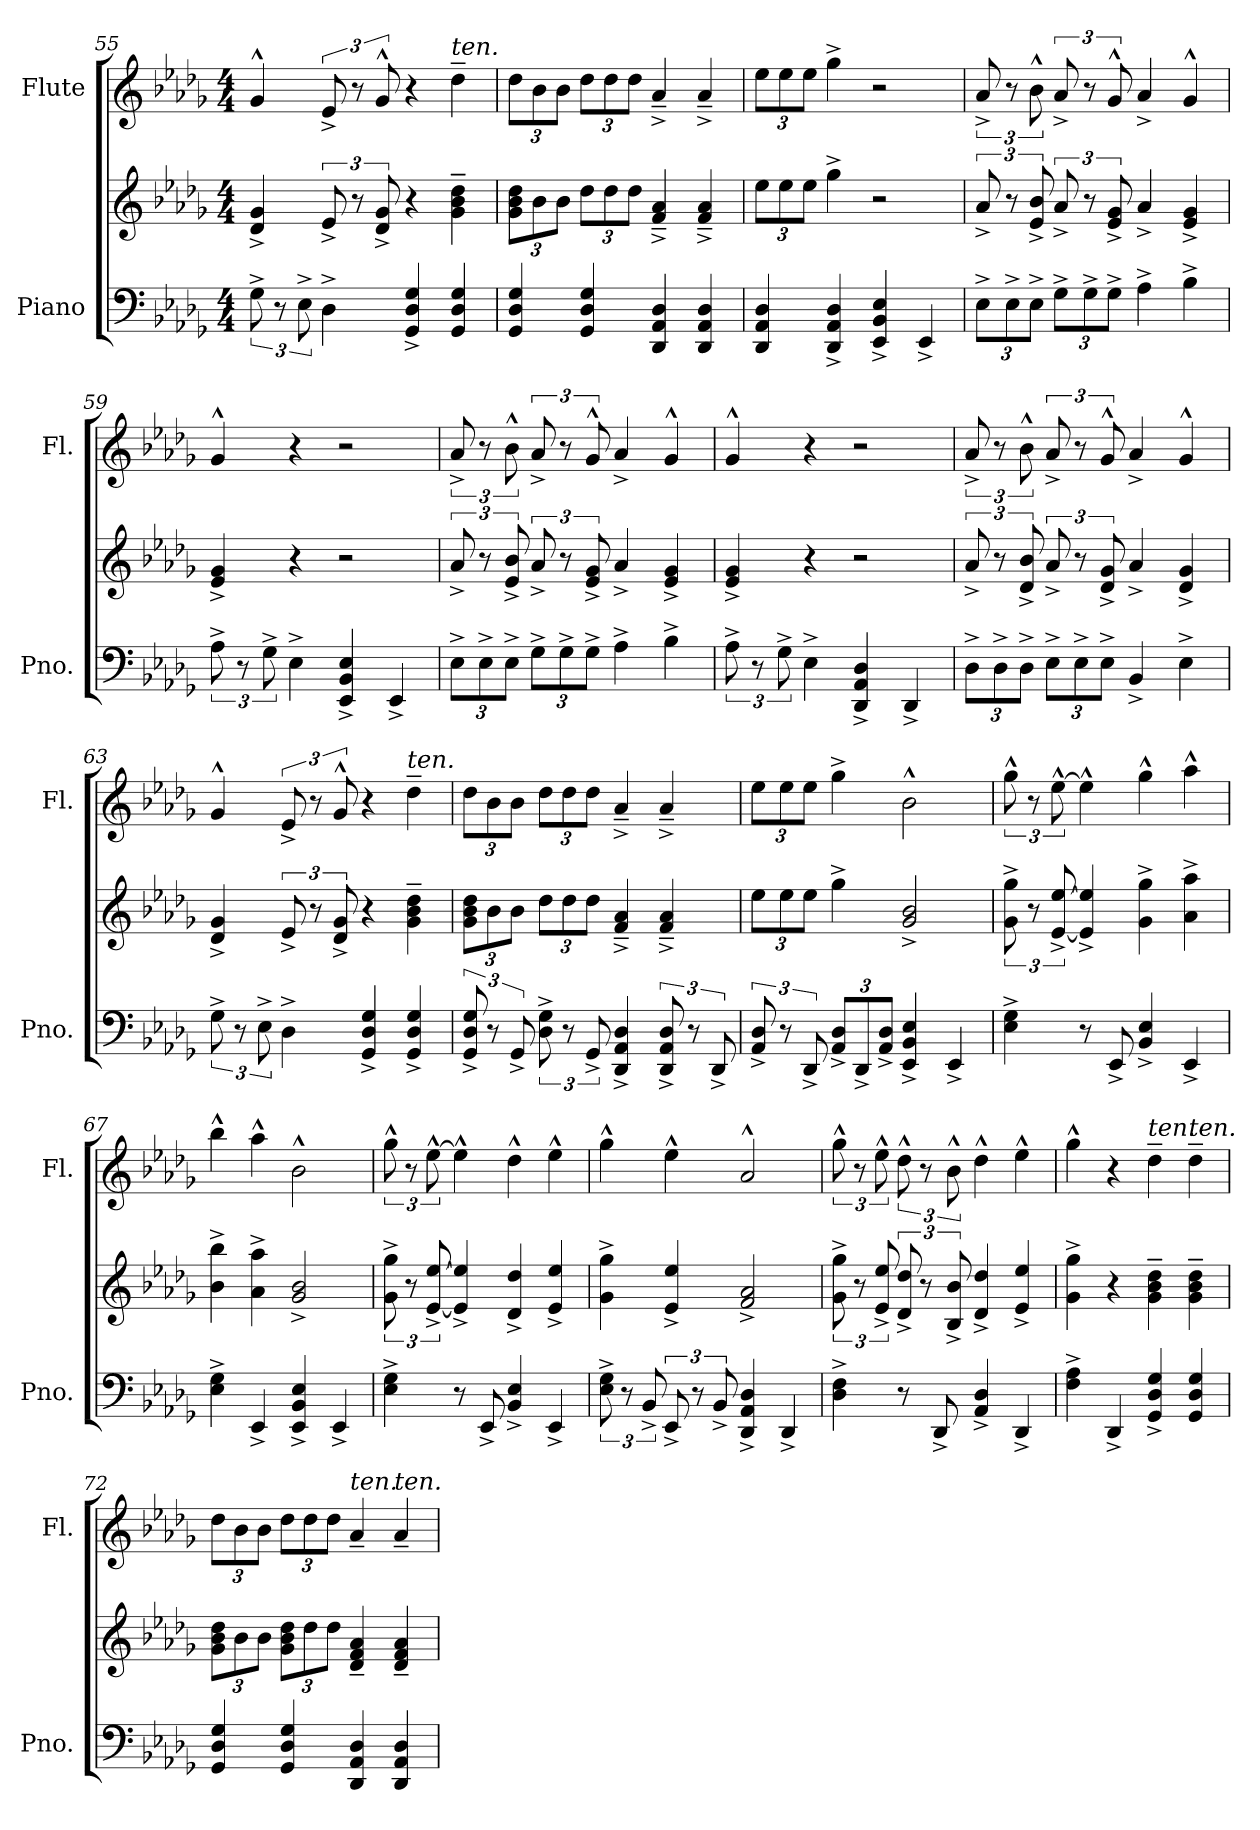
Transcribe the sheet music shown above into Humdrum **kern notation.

**kern	**kern	**kern
*part2	*part2	*part1
*staff3	*staff2	*staff1
*I"Piano	*	*I"Flute
*I'Pno.	*	*I'Fl.
*clefF4	*clefG2	*clefG2
*k[b-e-a-d-g-]	*k[b-e-a-d-g-]	*k[b-e-a-d-g-]
*D-:	*D-:	*D-:
*M4/4	*M4/4	*M4/4
=55	=55	=55
12G-^\	4d-/^ 4g-/^	4g-^^/
12r	.	.
12E-^\	.	.
4D-^\	12e-^/	12e-^/
.	12r	12r
.	12d-/^ 12g-/^	12g-^^/
4GG-/^ 4D-/^ 4G-/^	4r	4r
4GG-/ 4D-/ 4G-/	4g-\~ 4b-\~ 4dd-\~	4dd-~~~\
=56	=56	=56
*	*Xbrackettup	*Xbrackettup
4GG-/ 4D-/ 4G-/	12g-\ 12b-\ 12dd-\L	12dd-\L
.	12b-\	12b-\
.	12b-\J	12b-\J
4GG-/ 4D-/ 4G-/	12dd-\L	12dd-\L
.	12dd-\	12dd-\
.	12dd-\J	12dd-\J
4DD-/ 4AA-/ 4D-/	4f/~^ 4a-/~^	4a-~^~^/
4DD-/ 4AA-/ 4D-/	4f/~^ 4a-/~^	4a-~^~^/
!!LO:LB:g=z
=57	=57	=57
4DD-/ 4AA-/ 4D-/	12ee-\L	12ee-\L
.	12ee-\	12ee-\
.	12ee-\J	12ee-\J
4DD-/^ 4AA-/^ 4D-/^	4gg-^\	4gg-^\
4EE-/^ 4BB-/^ 4E-/^	2r	2r
4EE-^/	.	.
=58	=58	=58
*Xbrackettup	*brackettup	*brackettup
12E-^\L	12a-^/	12a-^/
12E-^\	12r	12r
12E-^\J	12e-/^ 12b-/^	12b-^^\
12G-^\L	12a-^/	12a-^/
12G-^\	12r	12r
12G-^\J	12e-/^ 12g-/^	12g-^^/
4A-^\	4a-^/	4a-^/
4B-^\	4e-/^ 4g-/^	4g-^^/
=59	=59	=59
*brackettup	*	*
12A-^\	4e-/^ 4g-/^	4g-^^/
12r	.	.
12G-^\	.	.
4E-^\	4r	4r
4EE-/^ 4BB-/^ 4E-/^	2r	2r
4EE-^/	.	.
=60	=60	=60
*Xbrackettup	*	*
12E-^\L	12a-^/	12a-^/
12E-^\	12r	12r
12E-^\J	12e-/^ 12b-/^	12b-^^\
12G-^\L	12a-^/	12a-^/
12G-^\	12r	12r
12G-^\J	12e-/^ 12g-/^	12g-^^/
4A-^\	4a-^/	4a-^/
4B-^\	4e-/^ 4g-/^	4g-^^/
=61	=61	=61
*brackettup	*	*
12A-^\	4e-/^ 4g-/^	4g-^^/
12r	.	.
12G-^\	.	.
4E-^\	4r	4r
4DD-/^ 4AA-/^ 4D-/^	2r	2r
4DD-^/	.	.
=62	=62	=62
*Xbrackettup	*	*
12D-^\L	12a-^/	12a-^/
12D-^\	12r	12r
12D-^\J	12d-/^ 12b-/^	12b-^^\
12E-^\L	12a-^/	12a-^/
12E-^\	12r	12r
12E-^\J	12d-/^ 12g-/^	12g-^^/
4BB-^/	4a-^/	4a-^/
4E-^\	4d-/^ 4g-/^	4g-^^/
!!LO:LB:g=z
=63	=63	=63
*brackettup	*	*
12G-^\	4d-/^ 4g-/^	4g-^^/
12r	.	.
12E-^\	.	.
4D-^\	12e-^/	12e-^/
.	12r	12r
.	12d-/^ 12g-/^	12g-^^/
4GG-/^ 4D-/^ 4G-/^	4r	4r
4GG-/^ 4D-/^ 4G-/^	4g-\~ 4b-\~ 4dd-\~	4dd-~~~\
=64	=64	=64
*	*Xbrackettup	*Xbrackettup
12GG-/^ 12D-/^ 12G-/^	12g-\ 12b-\ 12dd-\L	12dd-\L
12r	12b-\	12b-\
12GG-^/	12b-\J	12b-\J
12D-\^ 12G-\^	12dd-\L	12dd-\L
12r	12dd-\	12dd-\
12GG-^/	12dd-\J	12dd-\J
4DD-/^ 4AA-/^ 4D-/^	4f/~^ 4a-/~^	4a-~^~^/
12DD-/^ 12AA-/^ 12D-/^	4f/~^ 4a-/~^	4a-~^~^/
12r	.	.
12DD-^/	.	.
=65	=65	=65
12AA-/^ 12D-/^	12ee-\L	12ee-\L
12r	12ee-\	12ee-\
12DD-^/	12ee-\J	12ee-\J
*Xbrackettup	*	*
12AA-/^ 12D-/^L	4gg-^\	4gg-^\
12DD-^/	.	.
12AA-/^ 12D-/^J	.	.
4EE-/^ 4BB-/^ 4E-/^	2g-/^ 2b-/^	2b-^^\
4EE-^/	.	.
=66	=66	=66
*	*brackettup	*brackettup
4E-\^ 4G-\^	12g-\^ 12gg-\^	12gg-^^\
.	12r	12r
.	[12e-/^ [12ee-/^	[12ee-^^\
8r	4e-/]^ 4ee-/]^	4ee-^^\]
8EE-^/	.	.
4BB-/^ 4E-/^	4g-\^ 4gg-\^	4gg-^^\
4EE-^/	4a-\^ 4aa-\^	4aa-^^\
=67	=67	=67
4E-\^ 4G-\^	4b-\^ 4bb-\^	4bb-^^\
4EE-^/	4a-\^ 4aa-\^	4aa-^^\
4EE-/^ 4BB-/^ 4E-/^	2g-/^ 2b-/^	2b-^^\
4EE-^/	.	.
!!LO:LB:g=z
=68	=68	=68
4E-\^ 4G-\^	12g-\^ 12gg-\^	12gg-^^\
.	12r	12r
.	[12e-/^ [12ee-/^	[12ee-^^\
8r	4e-/]^ 4ee-/]^	4ee-^^\]
8EE-^/	.	.
4BB-/^ 4E-/^	4d-/^ 4dd-/^	4dd-^^\
4EE-^/	4e-/^ 4ee-/^	4ee-^^\
=69	=69	=69
*brackettup	*	*
12E-\^ 12G-\^	4g-\^ 4gg-\^	4gg-^^\
12r	.	.
12BB-^/	.	.
12EE-^/	4e-/^ 4ee-/^	4ee-^^\
12r	.	.
12BB-^/	.	.
4DD-/^ 4AA-/^ 4D-/^	2f/^ 2a-/^	2a-^^/
4DD-^/	.	.
=70	=70	=70
4D-\^ 4F\^	12g-\^ 12gg-\^	12gg-^^\
.	12r	12r
.	12e-/^ 12ee-/^	12ee-^^\
8r	12d-/^ 12dd-/^	12dd-^^\
.	12r	12r
8DD-^/	.	.
.	12B-/^ 12b-/^	12b-^^\
4AA-/^ 4D-/^	4d-/^ 4dd-/^	4dd-^^\
4DD-^/	4e-/^ 4ee-/^	4ee-^^\
=71	=71	=71
4F\^ 4A-\^	4g-\^ 4gg-\^	4gg-^^\
4DD-^/	4r	4r
4GG-/^ 4D-/^ 4G-/^	4g-\~ 4b-\~ 4dd-\~	4dd-~~~\
4GG-/ 4D-/ 4G-/	4g-\~ 4b-\~ 4dd-\~	4dd-~~~\
=72	=72	=72
*	*Xbrackettup	*Xbrackettup
4GG-/ 4D-/ 4G-/	12g-\ 12b-\ 12dd-\L	12dd-\L
.	12b-\	12b-\
.	12b-\J	12b-\J
4GG-/ 4D-/ 4G-/	12g-\ 12b-\ 12dd-\L	12dd-\L
.	12dd-\	12dd-\
.	12dd-\J	12dd-\J
4DD-/ 4AA-/ 4D-/	4d-/~ 4f/~ 4a-/~	4a-~~~/
4DD-/ 4AA-/ 4D-/	4d-/~ 4f/~ 4a-/~	4a-~~~/
=	=	=
*-	*-	*-
